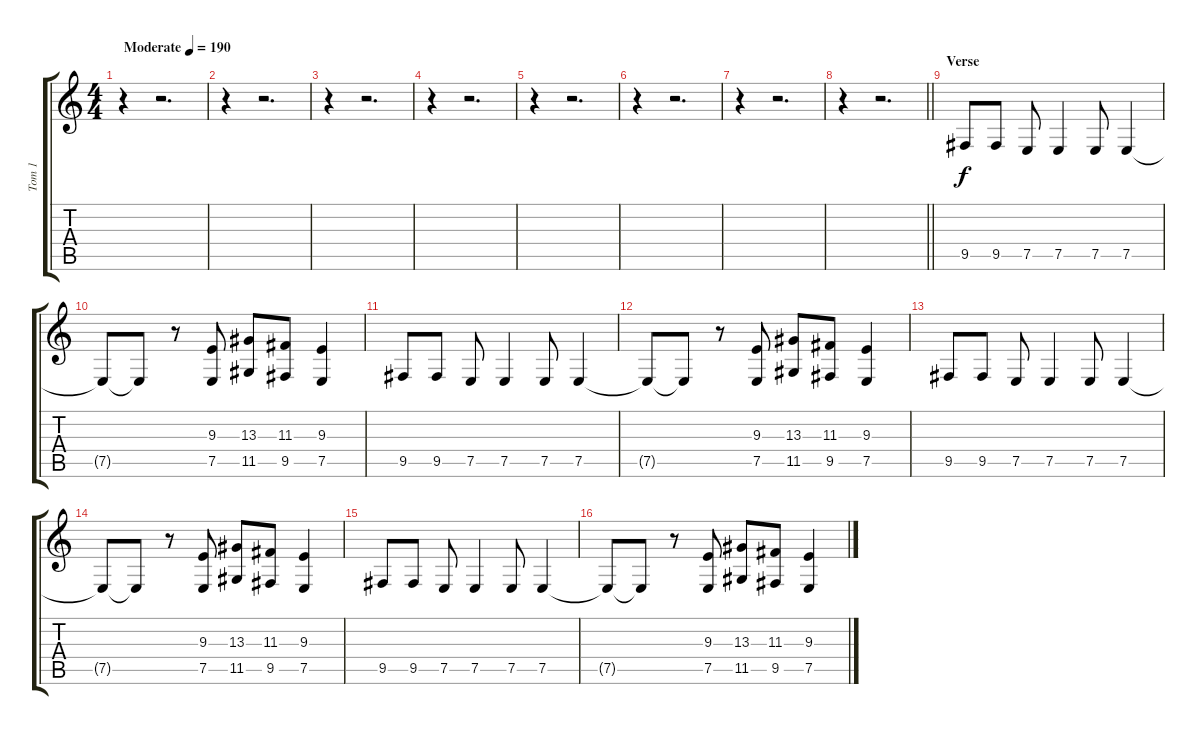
\track ("Tom 1" "Tom 1") {instrument synthbrass1}
\staff {score tabs}
\tuning (E4 B3 G3 D3 A2 E2) {hide}
\ts (4 4)
\tempo (190 "Moderate")
\clef g2
\ks c
r.4{dy f instrument synthbrass1} r.2{d} |
r.4 r.2{d} |
r.4 r.2{d} |
r.4 r.2{d} |
r.4 r.2{d} |
r.4 r.2{d} |
r.4 r.2{d} |
\barLineRight lightlight
r.4 r.2{d} |
\section ("" "Verse")
9.5.8 9.5.8 7.5.8 7.5.4 7.5.8 7.5.4 |
7.5{t}.8 7.5{t}.8 r.8 (9.3 7.5).8 (13.3 11.5).8 (11.3 9.5).8 (9.3 7.5).4 |
9.5.8 9.5.8 7.5.8 7.5.4 7.5.8 7.5.4 |
7.5{t}.8 7.5{t}.8 r.8 (9.3 7.5).8 (13.3 11.5).8 (11.3 9.5).8 (9.3 7.5).4 |
9.5.8 9.5.8 7.5.8 7.5.4 7.5.8 7.5.4 |
7.5{t}.8 7.5{t}.8 r.8 (9.3 7.5).8 (13.3 11.5).8 (11.3 9.5).8 (9.3 7.5).4 |
9.5.8 9.5.8 7.5.8 7.5.4 7.5.8 7.5.4 |
7.5{t}.8 7.5{t}.8 r.8 (9.3 7.5).8 (13.3 11.5).8 (11.3 9.5).8 (9.3 7.5).4
